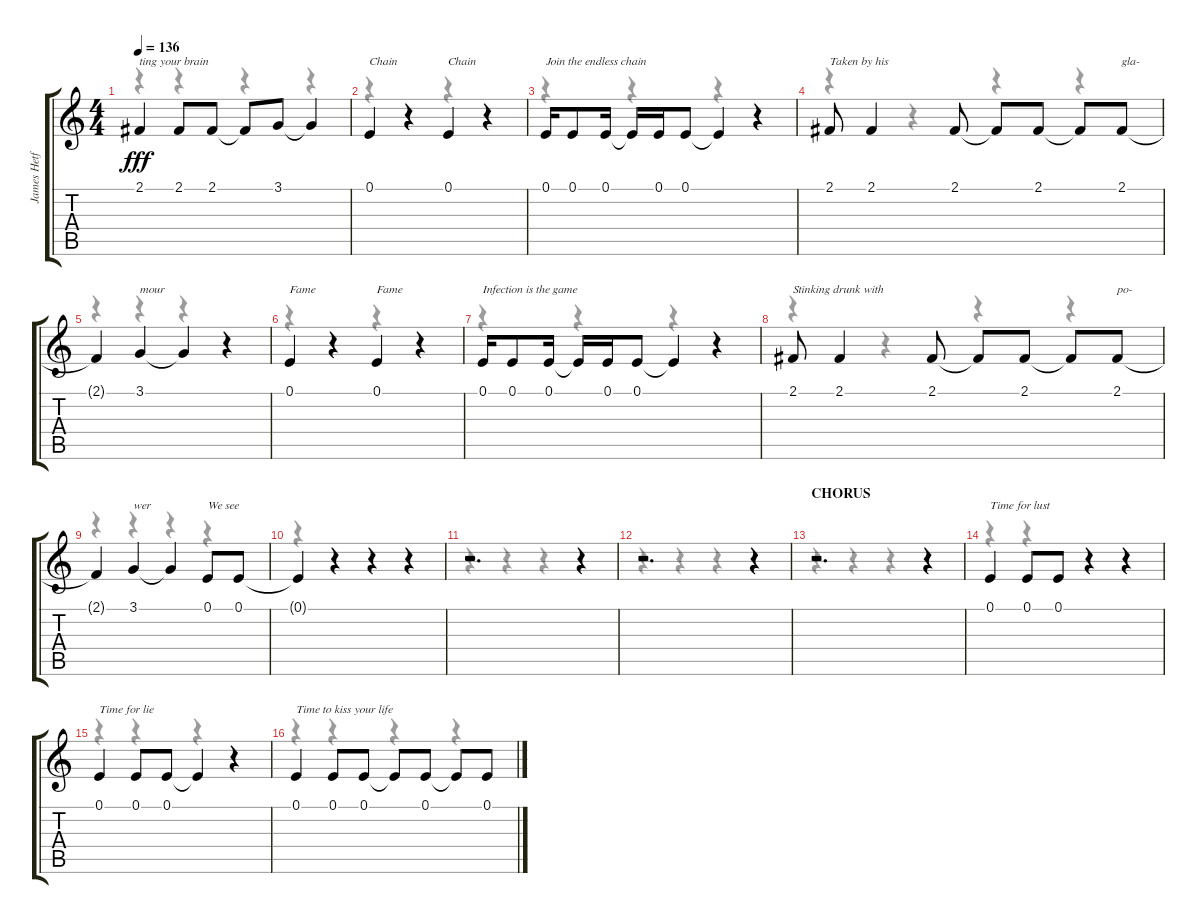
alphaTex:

\track ("James Hetfield (Vocals)" "James Hetf") {instrument baritonesax}
\staff {score tabs}
\tuning (E4 B3 G3 D3 A2 E2) {hide}
\voice
\ts (4 4)
\tempo 136
\clef g2
\ks c
2.1.4{txt "ting your brain" dy fff} 2.1.8 2.1.8 2.1{t}.8 3.1.8 3.1{t}.4 |
0.1.4{txt "Chain"} r.4 0.1.4{txt "Chain"} r.4 |
0.1.16{txt "Join the endless chain"} 0.1.8 0.1.16 0.1{t}.16 0.1.16 0.1.8 0.1{t}.4 r.4 |
2.1.8{txt "Taken by his"} 2.1.4 2.1.8 2.1{t}.8 2.1.8 2.1{t}.8 2.1.8{txt "gla-"} |
2.1{t}.4 3.1.4{txt "mour"} 3.1{t}.4 r.4 |
0.1.4{txt "Fame"} r.4 0.1.4{txt "Fame"} r.4 |
0.1.16{txt "Infection is the game"} 0.1.8 0.1.16 0.1{t}.16 0.1.16 0.1.8 0.1{t}.4 r.4 |
2.1.8{txt "Stinking drunk with"} 2.1.4 2.1.8 2.1{t}.8 2.1.8 2.1{t}.8 2.1.8{txt "po-"} |
2.1{t}.4 3.1.4{txt "wer"} 3.1{t}.4 0.1.8{txt "We see"} 0.1.8 |
0.1{t}.4 r.4 r.4 r.4 |
r.2{d} r.4 |
r.2{d} r.4 |
\section ("" "CHORUS")
r.2{d} r.4 |
0.1.4{txt "Time for lust"} 0.1.8 0.1.8 r.4 r.4 |
0.1.4{txt "Time for lie"} 0.1.8 0.1.8 0.1{t}.4 r.4 |
0.1.4{txt "Time to kiss your life"} 0.1.8 0.1.8 0.1{t}.8 0.1.8 0.1{t}.8 0.1.8
\voice
\clef g2
\ottava regular
\simile none
\ks c
r.4{dy f} r.4 r.4 r.4 |
r.4 r.4 r.4 r.4 |
r.4 r.4 r.4 r.4 |
r.4 r.4 r.4 r.4 |
r.4 r.4 r.4 r.4 |
r.4 r.4 r.4 r.4 |
r.4 r.4 r.4 r.4 |
r.4 r.4 r.4 r.4 |
r.4 r.4 r.4 r.4 |
r.4 r.4 r.4 r.4 |
r.4 r.4 r.4 r.4 |
r.4 r.4 r.4 r.4 |
r.4 r.4 r.4 r.4 |
r.4 r.4 r.4 r.4 |
r.4 r.4 r.4 r.4 |
r.4 r.4 r.4 r.4
